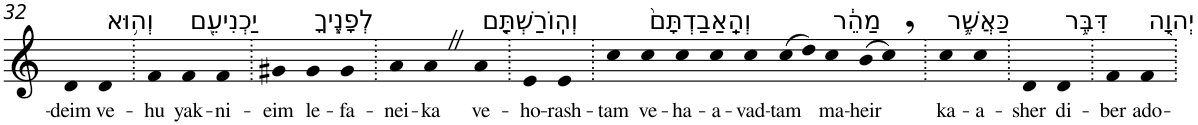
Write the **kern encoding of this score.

**kern	**text
*part1	*part1
*staff1	*staff1
*I"Piano	*
*I'Pno	*
!!LO:PB:g=z
*clefG2	*
*k[]	*
=32	=32
!	!LO:LY:b
4d	-deim
!LO:TX:a:t=וְה֥וּא	!
!	!LO:LY:b
4d	ve-
=33.	=33.
!	!LO:LY:b
4f	-hu
!LO:TX:a:t=יַכְנִיעֵ֖ם	!
!	!LO:LY:b
4f	yak-
!	!LO:LY:b
4f	-ni-
=34.	=34.
!	!LO:LY:b
4g#X	-eim
!LO:TX:a:t=לְפָנֶ֑יךָ	!
!	!LO:LY:b
4g#	le-
!	!LO:LY:b
4g#	-fa-
=35.	=35.
!	!LO:LY:b
4a	-nei-
!	!LO:LY:b
4aZ	-ka
!LO:TX:a:t=וְהֽוֹרַשְׁתָּ֤ם	!
!	!LO:LY:b
4a	ve-
=36.	=36.
!	!LO:LY:b
4e	-ho-
!	!LO:LY:b
4e	-rash-
=37.	=37.
!	!LO:LY:b
4cc	-tam
!LO:TX:a:t=וְהַֽאַבַדְתָּם֙	!
!	!LO:LY:b
4cc	ve-
!	!LO:LY:b
4cc	-ha-
!	!LO:LY:b
4cc	-a-
!	!LO:LY:b
4cc	-vad-
!	!LO:LY:b
(8cc	-tam
8dd)	.
!LO:TX:a:t=מַהֵ֔ר	!
!	!LO:LY:b
4cc	ma-
!	!LO:LY:b
(8b	-heir
8cc,)	.
=38.	=38.
!LO:TX:a:t=כַּאֲשֶׁ֛ר	!
!	!LO:LY:b
4cc	ka-
!	!LO:LY:b
4cc	-a-
=39.	=39.
!	!LO:LY:b
4d	-sher
!LO:TX:a:t=דִּבֶּ֥ר	!
!	!LO:LY:b
4d	di-
=40.	=40.
!	!LO:LY:b
4f	-ber
!LO:TX:a:t=יְהוָ֖ה	!
!	!LO:LY:b
4f	ado-
=.	=.
*-	*-
